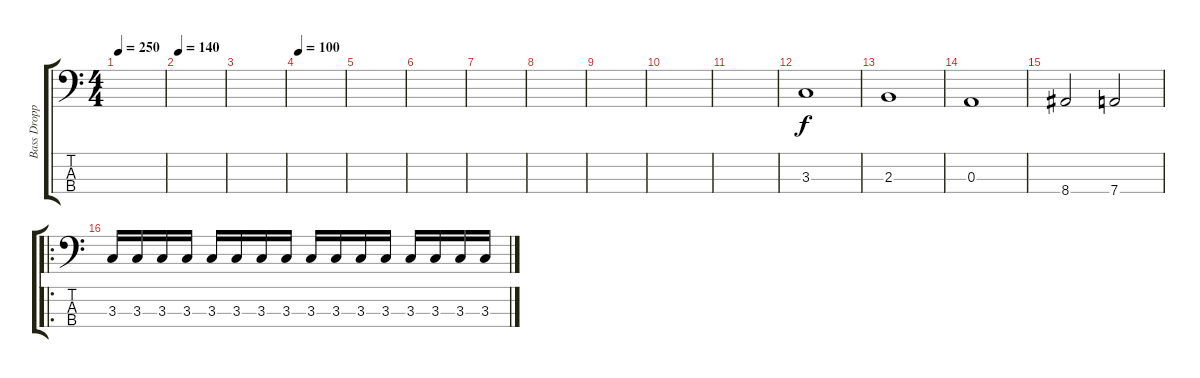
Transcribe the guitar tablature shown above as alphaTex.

\track ("Bass Dropped-D" "Bass Dropp") {instrument electricbasspick}
\staff {score tabs}
\tuning (G2 D2 A1 D1) {hide}
\ts (4 4)
\tempo 250
\clef f4
\ks c
|
\tempo 140
|
|
\tempo 100
|
|
|
|
|
|
|
|
3.3.1{volume 16} |
2.3.1 |
0.3.1 |
8.4.2 7.4.2 |
\ro
3.3.16 3.3.16 3.3.16 3.3.16 3.3.16 3.3.16 3.3.16 3.3.16 3.3.16 3.3.16 3.3.16 3.3.16 3.3.16 3.3.16 3.3.16 3.3.16
